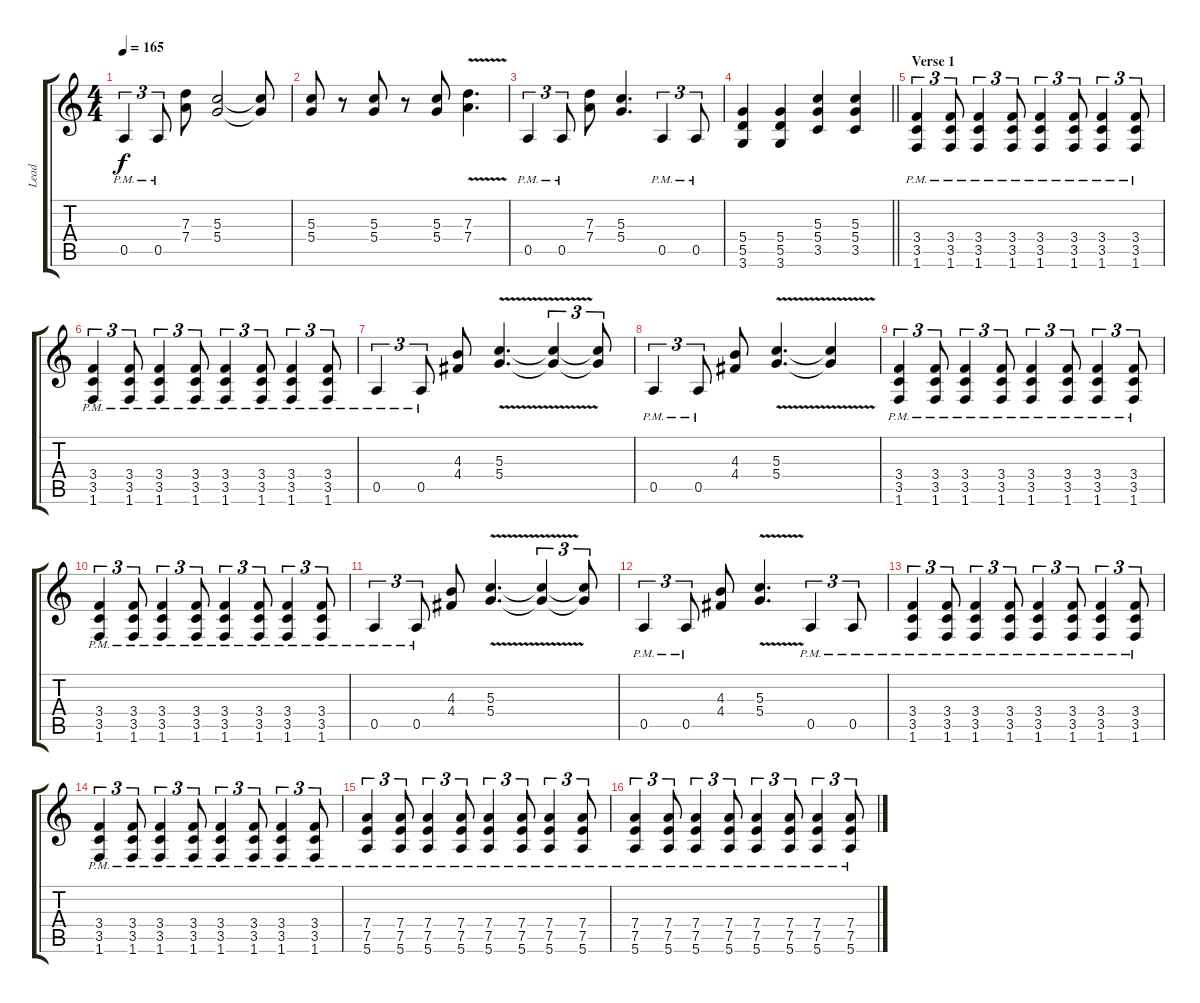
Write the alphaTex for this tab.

\track ("Lead" "Lead") {instrument distortionguitar}
\staff {score tabs}
\tuning (E4 B3 G3 D3 A2 E2) {hide}
\ts (4 4)
\tempo 165
\clef g2
\ks c
0.5{pm}.4{tu (3 2) dy f} 0.5{pm}.8{tu (3 2)} (7.3 7.4).8 (5.3 5.4).2 (5.3{t} 5.4{t}).8 |
(5.3 5.4).8 r.8 (5.3 5.4).8 r.8 (5.3 5.4).8 (7.3{v} 7.4).4{d} |
0.5{pm}.4{tu (3 2)} 0.5{pm}.8{tu (3 2)} (7.3 7.4).8 (5.3 5.4).4{d} 0.5{pm}.4{tu (3 2)} 0.5{pm}.8{tu (3 2)} |
\barLineRight lightlight
(5.4 5.5 3.6).4 (5.4 5.5 3.6).4 (5.3 5.4 3.5).4 (5.3 5.4 3.5).4 |
\section ("" "Verse 1")
(3.4{pm} 3.5{pm} 1.6{pm}).4{tu (3 2)} (3.4{pm} 3.5{pm} 1.6{pm}).8{tu (3 2)} (3.4{pm} 3.5{pm} 1.6{pm}).4{tu (3 2)} (3.4{pm} 3.5{pm} 1.6{pm}).8{tu (3 2)} (3.4{pm} 3.5{pm} 1.6{pm}).4{tu (3 2)} (3.4{pm} 3.5{pm} 1.6{pm}).8{tu (3 2)} (3.4{pm} 3.5{pm} 1.6{pm}).4{tu (3 2)} (3.4{pm} 3.5{pm} 1.6{pm}).8{tu (3 2)} |
(3.4{pm} 3.5{pm} 1.6{pm}).4{tu (3 2)} (3.4{pm} 3.5{pm} 1.6{pm}).8{tu (3 2)} (3.4{pm} 3.5{pm} 1.6{pm}).4{tu (3 2)} (3.4{pm} 3.5{pm} 1.6{pm}).8{tu (3 2)} (3.4{pm} 3.5{pm} 1.6{pm}).4{tu (3 2)} (3.4{pm} 3.5{pm} 1.6{pm}).8{tu (3 2)} (3.4{pm} 3.5{pm} 1.6{pm}).4{tu (3 2)} (3.4{pm} 3.5{pm} 1.6{pm}).8{tu (3 2)} |
0.5{pm}.4{tu (3 2)} 0.5{pm}.8{tu (3 2)} (4.3 4.4).8 (5.3{v} 5.4).4{d} (5.3{t} 5.4{t}).4{tu (3 2)} (5.3{t} 5.4{t}).8{tu (3 2)} |
0.5{pm}.4{tu (3 2)} 0.5{pm}.8{tu (3 2)} (4.3 4.4).8 (5.3{v} 5.4).4{d} (5.3{t} 5.4{t}).4 |
(3.4{pm} 3.5{pm} 1.6{pm}).4{tu (3 2)} (3.4{pm} 3.5{pm} 1.6{pm}).8{tu (3 2)} (3.4{pm} 3.5{pm} 1.6{pm}).4{tu (3 2)} (3.4{pm} 3.5{pm} 1.6{pm}).8{tu (3 2)} (3.4{pm} 3.5{pm} 1.6{pm}).4{tu (3 2)} (3.4{pm} 3.5{pm} 1.6{pm}).8{tu (3 2)} (3.4{pm} 3.5{pm} 1.6{pm}).4{tu (3 2)} (3.4{pm} 3.5{pm} 1.6{pm}).8{tu (3 2)} |
(3.4{pm} 3.5{pm} 1.6{pm}).4{tu (3 2)} (3.4{pm} 3.5{pm} 1.6{pm}).8{tu (3 2)} (3.4{pm} 3.5{pm} 1.6{pm}).4{tu (3 2)} (3.4{pm} 3.5{pm} 1.6{pm}).8{tu (3 2)} (3.4{pm} 3.5{pm} 1.6{pm}).4{tu (3 2)} (3.4{pm} 3.5{pm} 1.6{pm}).8{tu (3 2)} (3.4{pm} 3.5{pm} 1.6{pm}).4{tu (3 2)} (3.4{pm} 3.5{pm} 1.6{pm}).8{tu (3 2)} |
0.5{pm}.4{tu (3 2)} 0.5{pm}.8{tu (3 2)} (4.3 4.4).8 (5.3{v} 5.4).4{d} (5.3{t} 5.4{t}).4{tu (3 2)} (5.3{t} 5.4{t}).8{tu (3 2)} |
0.5{pm}.4{tu (3 2)} 0.5{pm}.8{tu (3 2)} (4.3 4.4).8 (5.3{v} 5.4).4{d} 0.5{pm}.4{tu (3 2)} 0.5{pm}.8{tu (3 2)} |
(3.4{pm} 3.5{pm} 1.6{pm}).4{tu (3 2)} (3.4{pm} 3.5{pm} 1.6{pm}).8{tu (3 2)} (3.4{pm} 3.5{pm} 1.6{pm}).4{tu (3 2)} (3.4{pm} 3.5{pm} 1.6{pm}).8{tu (3 2)} (3.4{pm} 3.5{pm} 1.6{pm}).4{tu (3 2)} (3.4{pm} 3.5{pm} 1.6{pm}).8{tu (3 2)} (3.4{pm} 3.5{pm} 1.6{pm}).4{tu (3 2)} (3.4{pm} 3.5{pm} 1.6{pm}).8{tu (3 2)} |
(3.4{pm} 3.5{pm} 1.6{pm}).4{tu (3 2)} (3.4{pm} 3.5{pm} 1.6{pm}).8{tu (3 2)} (3.4{pm} 3.5{pm} 1.6{pm}).4{tu (3 2)} (3.4{pm} 3.5{pm} 1.6{pm}).8{tu (3 2)} (3.4{pm} 3.5{pm} 1.6{pm}).4{tu (3 2)} (3.4{pm} 3.5{pm} 1.6{pm}).8{tu (3 2)} (3.4{pm} 3.5{pm} 1.6{pm}).4{tu (3 2)} (3.4{pm} 3.5{pm} 1.6{pm}).8{tu (3 2)} |
(7.4{pm} 7.5{pm} 5.6{pm}).4{tu (3 2)} (7.4{pm} 7.5{pm} 5.6{pm}).8{tu (3 2)} (7.4{pm} 7.5{pm} 5.6{pm}).4{tu (3 2)} (7.4{pm} 7.5{pm} 5.6{pm}).8{tu (3 2)} (7.4{pm} 7.5{pm} 5.6{pm}).4{tu (3 2)} (7.4{pm} 7.5{pm} 5.6{pm}).8{tu (3 2)} (7.4{pm} 7.5{pm} 5.6{pm}).4{tu (3 2)} (7.4{pm} 7.5{pm} 5.6{pm}).8{tu (3 2)} |
(7.4{pm} 7.5{pm} 5.6{pm}).4{tu (3 2)} (7.4{pm} 7.5{pm} 5.6{pm}).8{tu (3 2)} (7.4{pm} 7.5{pm} 5.6{pm}).4{tu (3 2)} (7.4{pm} 7.5{pm} 5.6{pm}).8{tu (3 2)} (7.4{pm} 7.5{pm} 5.6{pm}).4{tu (3 2)} (7.4{pm} 7.5{pm} 5.6{pm}).8{tu (3 2)} (7.4{pm} 7.5{pm} 5.6{pm}).4{tu (3 2)} (7.4{pm} 7.5{pm} 5.6{pm}).8{tu (3 2)}
